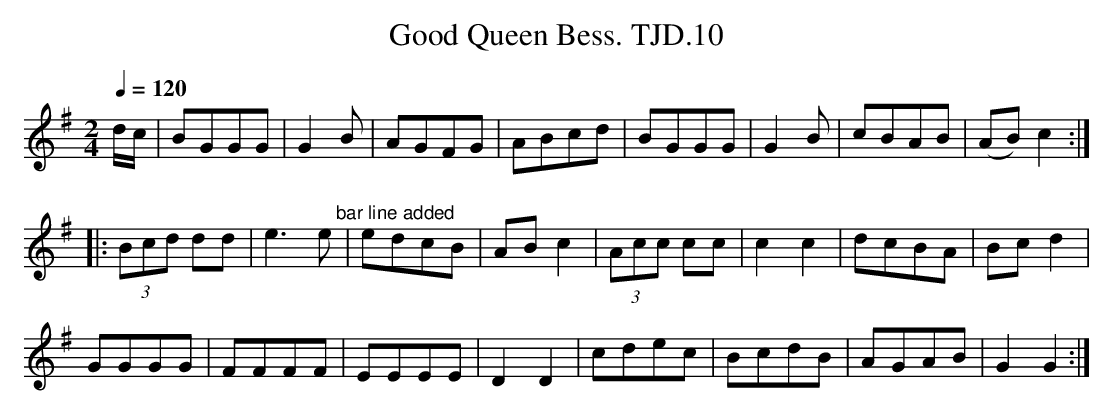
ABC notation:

X:1
T:Good Queen Bess. TJD.10
M:2/4
L:1/8
Q:1/4=120
K:G major
d/c/|BGGG|G2B|AGFG|ABcd|BGGG|G2B|cBAB|(AB)c2:|!
|:(3Bcd dd|e2>e2"^bar line added"| edcB|ABc2|(3Acc cc|c2c2|dcBA|Bcd2|!
GGGG|FFFF|EEEE|D2D2|cdec|BcdB|AGAB|G2G2:|]
